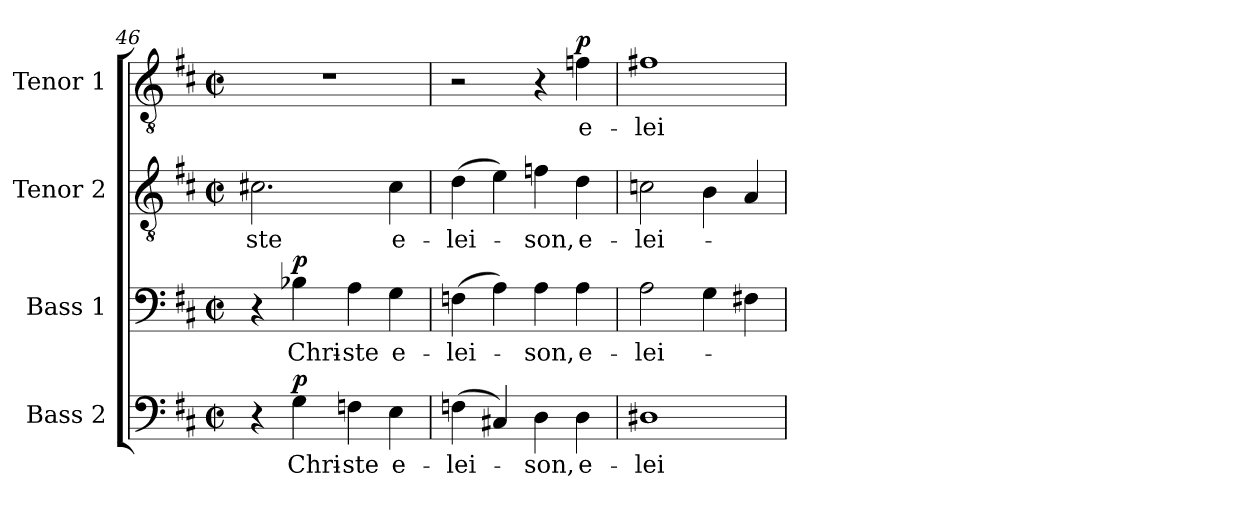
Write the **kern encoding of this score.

**kern	**text	**dynam	**kern	**text	**dynam	**kern	**text	**kern	**text	**dynam
*part4	*part4	*part4	*part3	*part3	*part3	*part2	*part2	*part1	*part1	*part1
*staff4	*staff4	*staff4	*staff3	*staff3	*staff3	*staff2	*staff2	*staff1	*staff1	*staff1
*I"Bass 2	*	*	*I"Bass 1	*	*	*I"Tenor 2	*	*I"Tenor 1	*	*
*I'B. 2	*	*	*I'B. 1	*	*	*I'T. 2	*	*I'T. 1	*	*
*clefF4	*	*	*clefF4	*	*	*clefGv2	*	*clefGv2	*	*
*k[f#c#]	*	*	*k[f#c#]	*	*	*k[f#c#]	*	*k[f#c#]	*	*
*D:	*	*	*D:	*	*	*D:	*	*D:	*	*
*M2/2	*	*	*M2/2	*	*	*M2/2	*	*M2/2	*	*
*met(c|)	*	*	*met(c|)	*	*	*met(c|)	*	*met(c|)	*	*
=46	=46	=46	=46	=46	=46	=46	=46	=46	=46	=46
!	!	!	!	!	!	!	!LO:LY:b	!	!	!
4r	.	.	4r	.	.	2.c#X\	-ste	1r	.	.
!	!LO:LY:b	!LO:DY:a	!	!LO:LY:b	!LO:DY:a	!	!	!	!	!
4G\	Chri-	p	4B-X\	Chri-	p	.	.	.	.	.
!	!LO:LY:b	!	!	!LO:LY:b	!	!	!	!	!	!
4Fn\	-ste	.	4A\	-ste	.	.	.	.	.	.
!	!LO:LY:b	!	!	!LO:LY:b	!	!	!LO:LY:b	!	!	!
4E\	e-	.	4G\	e-	.	4c#\	e-	.	.	.
!!LO:LB:g=z
=47	=47	=47	=47	=47	=47	=47	=47	=47	=47	=47
!	!LO:LY:b	!	!	!LO:LY:b	!	!	!LO:LY:b	!	!	!
(>4Fn\	-lei-	.	(>4Fn\	-lei-	.	(>4d\	-lei-	2r	.	.
4C#X/)	.	.	4A\)	.	.	4e\)	.	.	.	.
!	!LO:LY:b	!	!	!LO:LY:b	!	!	!LO:LY:b	!	!	!
4D\	-son,	.	4A\	-son,	.	4fn\	-son,	4r	.	.
!	!LO:LY:b	!	!	!LO:LY:b	!	!	!LO:LY:b	!	!LO:LY:b	!LO:DY:a
4D\	e-	.	4A\	e-	.	4d\	e-	4fn\	e-	p
=48	=48	=48	=48	=48	=48	=48	=48	=48	=48	=48
!	!LO:LY:b	!	!	!LO:LY:b	!	!	!LO:LY:b	!	!LO:LY:b	!
1D#X	-lei-	.	2A\	-lei-	.	2cn\	-lei-	1f#X	-lei-	.
.	.	.	4G\	.	.	4B\	.	.	.	.
.	.	.	4F#X\	.	.	4A/	.	.	.	.
=	=	=	=	=	=	=	=	=	=	=
*-	*-	*-	*-	*-	*-	*-	*-	*-	*-	*-
